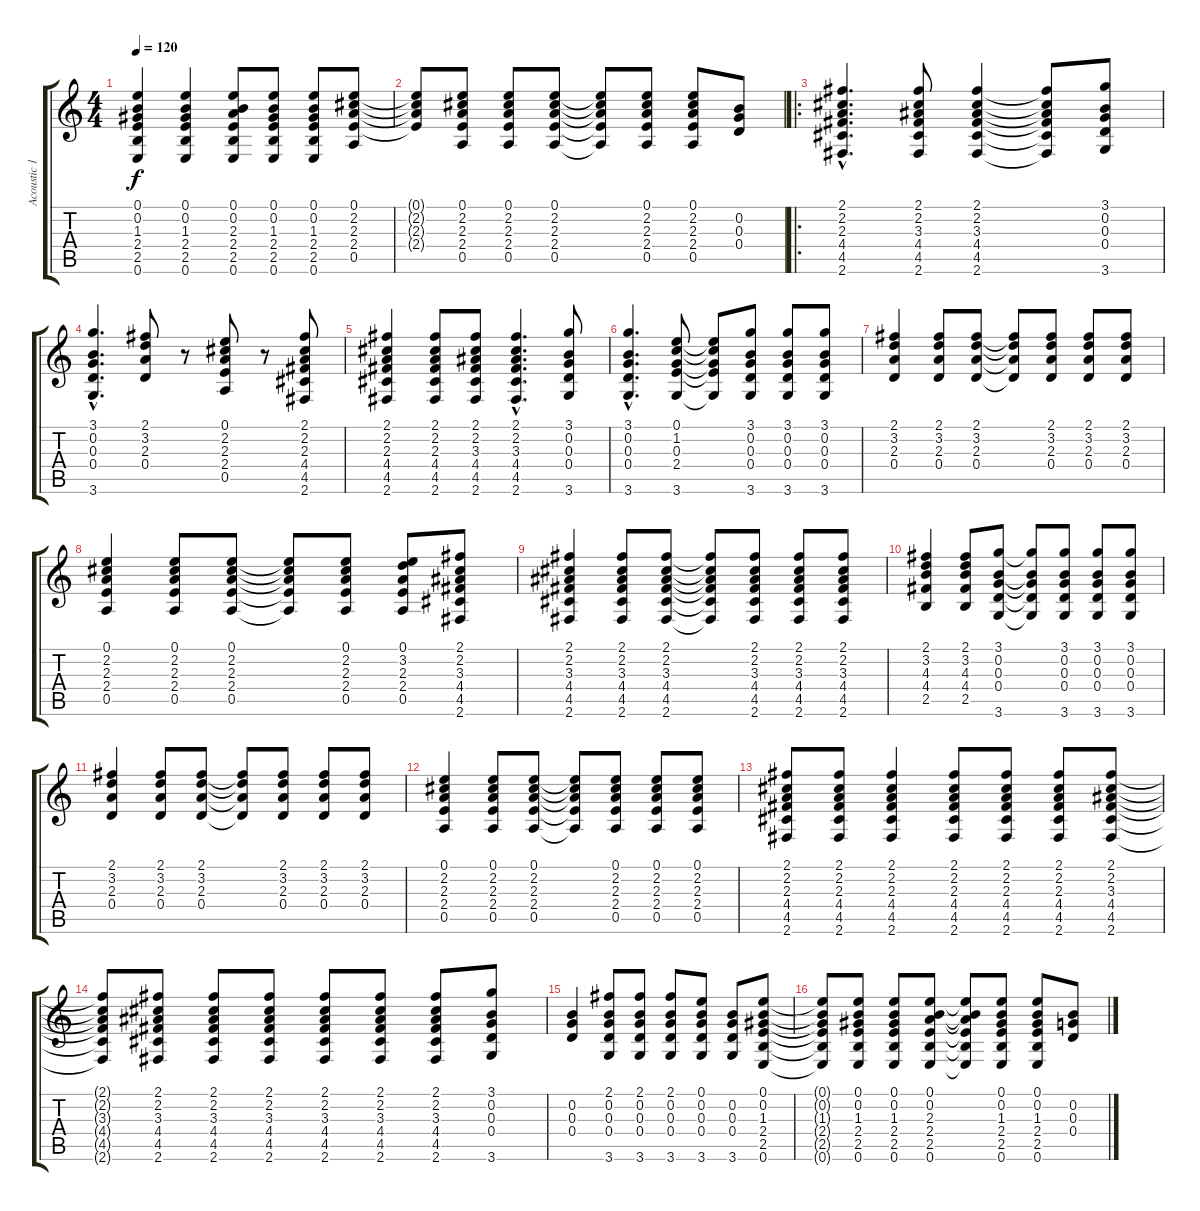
\track ("Acoustic 12-String" "Acoustic 1") {instrument acousticguitarsteel}
\staff {score tabs}
\tuning (E4 B3 G3 D3 A2 E2) {hide}
\ts (4 4)
\tempo 120
\clef g2
\ks c
(0.1 0.2 1.3 2.4 2.5 0.6).4{dy f} (0.1 0.2 1.3 2.4 2.5 0.6).4 (0.1 0.2 2.3 2.4 2.5 0.6).8 (0.1 0.2 1.3 2.4 2.5 0.6).8 (0.1 0.2 1.3 2.4 2.5 0.6).8 (0.1 2.2 2.3 2.4 0.5).8 |
(0.1{t} 2.2{t} 2.3{t} 2.4{t}).8 (0.1 2.2 2.3 2.4 0.5).8 (0.1 2.2 2.3 2.4 0.5).8 (0.1 2.2 2.3 2.4 0.5).8 (0.1{t} 2.2{t} 2.3{t} 2.4{t} 0.5{t}).8 (0.1 2.2 2.3 2.4 0.5).8 (0.1 2.2 2.3 2.4 0.5).8 (0.2 0.3 0.4).8 |
\ro
(2.1{hac} 2.2{hac} 2.3{hac} 4.4{hac} 4.5{hac} 2.6{hac}).4{d} (2.1 2.2 3.3 4.4 4.5 2.6).8 (2.1 2.2 3.3 4.4 4.5 2.6).4 (2.1{t} 2.2{t} 3.3{t} 4.4{t} 4.5{t} 2.6{t}).8 (3.1 0.2 0.3 0.4 3.6).8 |
(3.1{hac} 0.2{hac} 0.3{hac} 0.4{hac} 3.6{hac}).4{d} (2.1 3.2 2.3 0.4).8 r.8 (0.1 2.2 2.3 2.4 0.5).8 r.8 (2.1 2.2 2.3 4.4 4.5 2.6).8 |
(2.1 2.2 2.3 4.4 4.5 2.6).4 (2.1 2.2 2.3 4.4 4.5 2.6).8 (2.1 2.2 3.3 4.4 4.5 2.6).8 (2.1{hac} 2.2{hac} 3.3{hac} 4.4{hac} 4.5{hac} 2.6{hac}).4{d} (3.1 0.2 0.3 0.4 3.6).8 |
(3.1{hac} 0.2{hac} 0.3{hac} 0.4{hac} 3.6{hac}).4{d} (0.1 1.2 0.3 2.4 3.6).8 (0.1{t} 1.2{t} 0.3{t} 2.4{t} 3.6{t}).8 (3.1 0.2 0.3 0.4 3.6).8 (3.1 0.2 0.3 0.4 3.6).8 (3.1 0.2 0.3 0.4 3.6).8 |
(2.1 3.2 2.3 0.4).4 (2.1 3.2 2.3 0.4).8 (2.1 3.2 2.3 0.4).8 (2.1{t} 3.2{t} 2.3{t} 0.4{t}).8 (2.1 3.2 2.3 0.4).8 (2.1 3.2 2.3 0.4).8 (2.1 3.2 2.3 0.4).8 |
(0.1 2.2 2.3 2.4 0.5).4 (0.1 2.2 2.3 2.4 0.5).8 (0.1 2.2 2.3 2.4 0.5).8 (0.1{t} 2.2{t} 2.3{t} 2.4{t} 0.5{t}).8 (0.1 2.2 2.3 2.4 0.5).8 (0.1 3.2 2.3 2.4 0.5).8 (2.1 2.2 3.3 4.4 4.5 2.6).8 |
(2.1 2.2 3.3 4.4 4.5 2.6).4 (2.1 2.2 3.3 4.4 4.5 2.6).8 (2.1 2.2 3.3 4.4 4.5 2.6).8 (2.1{t} 2.2{t} 3.3{t} 4.4{t} 4.5{t} 2.6{t}).8 (2.1 2.2 3.3 4.4 4.5 2.6).8 (2.1 2.2 3.3 4.4 4.5 2.6).8 (2.1 2.2 3.3 4.4 4.5 2.6).8 |
(2.1 3.2 4.3 4.4 2.5).4 (2.1 3.2 4.3 4.4 2.5).8 (3.1 0.2 0.3 0.4 3.6).8 (3.1{t} 0.2{t} 0.3{t} 0.4{t} 3.6{t}).8 (3.1 0.2 0.3 0.4 3.6).8 (3.1 0.2 0.3 0.4 3.6).8 (3.1 0.2 0.3 0.4 3.6).8 |
(2.1 3.2 2.3 0.4).4 (2.1 3.2 2.3 0.4).8 (2.1 3.2 2.3 0.4).8 (2.1{t} 3.2{t} 2.3{t} 0.4{t}).8 (2.1 3.2 2.3 0.4).8 (2.1 3.2 2.3 0.4).8 (2.1 3.2 2.3 0.4).8 |
(0.1 2.2 2.3 2.4 0.5).4 (0.1 2.2 2.3 2.4 0.5).8 (0.1 2.2 2.3 2.4 0.5).8 (0.1{t} 2.2{t} 2.3{t} 2.4{t} 0.5{t}).8 (0.1 2.2 2.3 2.4 0.5).8 (0.1 2.2 2.3 2.4 0.5).8 (0.1 2.2 2.3 2.4 0.5).8 |
(2.1 2.2 2.3 4.4 4.5 2.6).8 (2.1 2.2 2.3 4.4 4.5 2.6).8 (2.1 2.2 2.3 4.4 4.5 2.6).4 (2.1 2.2 2.3 4.4 4.5 2.6).8 (2.1 2.2 2.3 4.4 4.5 2.6).8 (2.1 2.2 2.3 4.4 4.5 2.6).8 (2.1 2.2 3.3 4.4 4.5 2.6).8 |
(2.1{t} 2.2{t} 3.3{t} 4.4{t} 4.5{t} 2.6{t}).8 (2.1 2.2 3.3 4.4 4.5 2.6).8 (2.1 2.2 3.3 4.4 4.5 2.6).8 (2.1 2.2 3.3 4.4 4.5 2.6).8 (2.1 2.2 3.3 4.4 4.5 2.6).8 (2.1 2.2 3.3 4.4 4.5 2.6).8 (2.1 2.2 3.3 4.4 4.5 2.6).8 (3.1 0.2 0.3 0.4 3.6).8 |
(0.2 0.3 0.4).4 (2.1 0.2 0.3 0.4 3.6).8 (2.1 0.2 0.3 0.4 3.6).8 (2.1 0.2 0.3 0.4 3.6).8 (0.1 0.2 0.3 0.4 3.6).8 (0.2 0.3 0.4 3.6).8 (0.1 0.2 1.3 2.4 2.5 0.6).8 |
(0.1{t} 0.2{t} 1.3{t} 2.4{t} 2.5{t} 0.6{t}).8 (0.1 0.2 1.3 2.4 2.5 0.6).8 (0.1 0.2 1.3 2.4 2.5 0.6).8 (0.1 0.2 2.3 2.4 2.5 0.6).8 (0.1{t} 0.2{t} 2.3{t} 2.4{t} 2.5{t} 0.6{t}).8 (0.1 0.2 1.3 2.4 2.5 0.6).8 (0.1 0.2 1.3 2.4 2.5 0.6).8 (0.2 0.3 0.4).8
